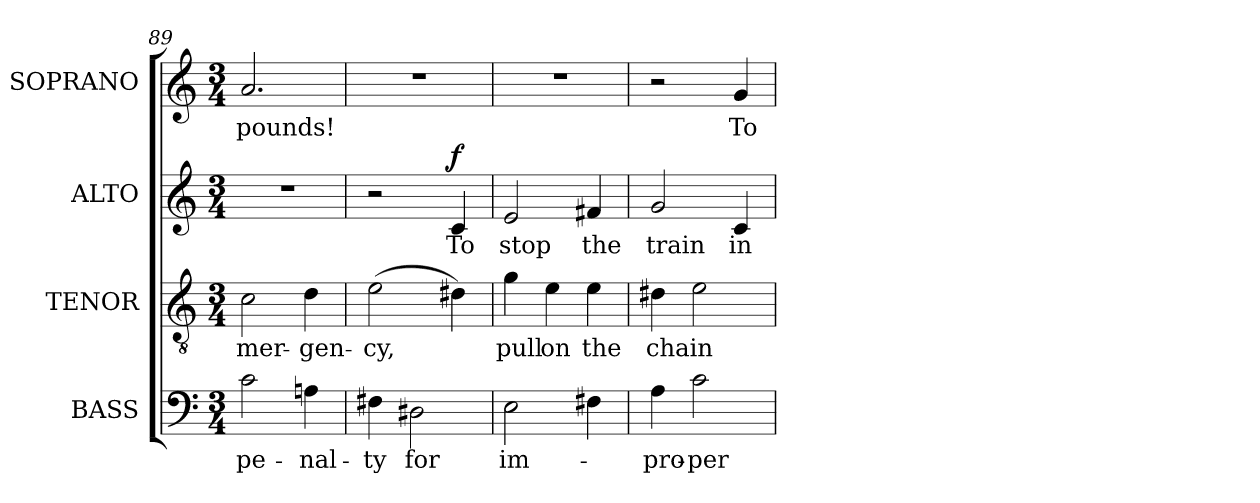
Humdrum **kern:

**kern	**text	**kern	**text	**kern	**text	**dynam	**kern	**text
*part4	*part4	*part3	*part3	*part2	*part2	*part2	*part1	*part1
*staff4	*staff4	*staff3	*staff3	*staff2	*staff2	*staff2	*staff1	*staff1
*I"BASS	*	*I"TENOR	*	*I"ALTO	*	*	*I"SOPRANO	*
*I'B.	*	*I'T.	*	*I'A.	*	*	*I'S.	*
*clefF4	*	*clefGv2	*	*clefG2	*	*	*clefG2	*
*	*	*ITrd7c12	*	*	*	*	*	*
*k[]	*	*k[]	*	*k[]	*	*	*k[]	*
*a:	*	*a:	*	*a:	*	*	*a:	*
*M3/4	*	*M3/4	*	*M3/4	*	*	*M3/4	*
=89	=89	=89	=89	=89	=89	=89	=89	=89
!	!LO:LY:b:color=#000000	!	!	!	!	!	!	!
!	!	!	!LO:LY:b:color=#000000	!LO:N:vis=1	!	!	!	!
!	!	!	!	!	!	!	!	!LO:LY:b:color=#000000
2ci\	pe-	2Ci\	-mer-	2.r	.	.	2.ai/	pounds!
!	!LO:LY:b:color=#000000	!	!	!	!	!	!	!
!	!	!	!LO:LY:b:color=#000000	!	!	!	!	!
4Ani\	-nal-	4Di\	-gen-	.	.	.	.	.
=90	=90	=90	=90	=90	=90	=90	=90	=90
!	!LO:LY:b:color=#000000	!	!	!	!	!	!	!
!	!	!	!LO:LY:b:color=#000000	!	!	!	!LO:N:vis=1	!
4F#Xi\	-ty	(2Ei\	-cy,	2r	.	.	2.r	.
!	!LO:LY:b:color=#000000	!	!	!	!	!	!	!
2D#Xi\	for	.	.	.	.	.	.	.
!	!	!	!	!	!LO:LY:b:color=#000000	!	!	!
.	.	4D#Xi\)	.	4ci/	To	f	.	.
!!LO:PB:g=z
=91	=91	=91	=91	=91	=91	=91	=91	=91
!	!LO:LY:b:color=#000000	!	!	!	!	!	!	!
!	!	!	!LO:LY:b:color=#000000	!	!	!	!	!
!	!	!	!	!	!LO:LY:b:color=#000000	!	!LO:N:vis=1	!
2Ei\	im-	4Gi\	pull	2ei/	stop	.	2.r	.
!	!	!	!LO:LY:b:color=#000000	!	!	!	!	!
.	.	4Ei\	on	.	.	.	.	.
!	!	!	!LO:LY:b:color=#000000	!	!	!	!	!
!	!	!	!	!	!LO:LY:b:color=#000000	!	!	!
4F#Xi\	.	4Ei\	the	4f#Xi/	the	.	.	.
=92	=92	=92	=92	=92	=92	=92	=92	=92
!	!LO:LY:b:color=#000000	!	!	!	!	!	!	!
!	!	!	!LO:LY:b:color=#000000	!	!	!	!	!
!	!	!	!	!	!LO:LY:b:color=#000000	!	!	!
4Ai\	-pro-	4D#Xi\	chain	2gi/	train	.	2r	.
!	!LO:LY:b:color=#000000	!	!	!	!	!	!	!
2ci\	-per	2Ei\	.	.	.	.	.	.
!	!	!	!	!	!LO:LY:b:color=#000000	!	!	!
!	!	!	!	!	!	!	!	!LO:LY:b:color=#000000
.	.	.	.	4ci/	in	.	4gi/	To
=	=	=	=	=	=	=	=	=
*-	*-	*-	*-	*-	*-	*-	*-	*-
